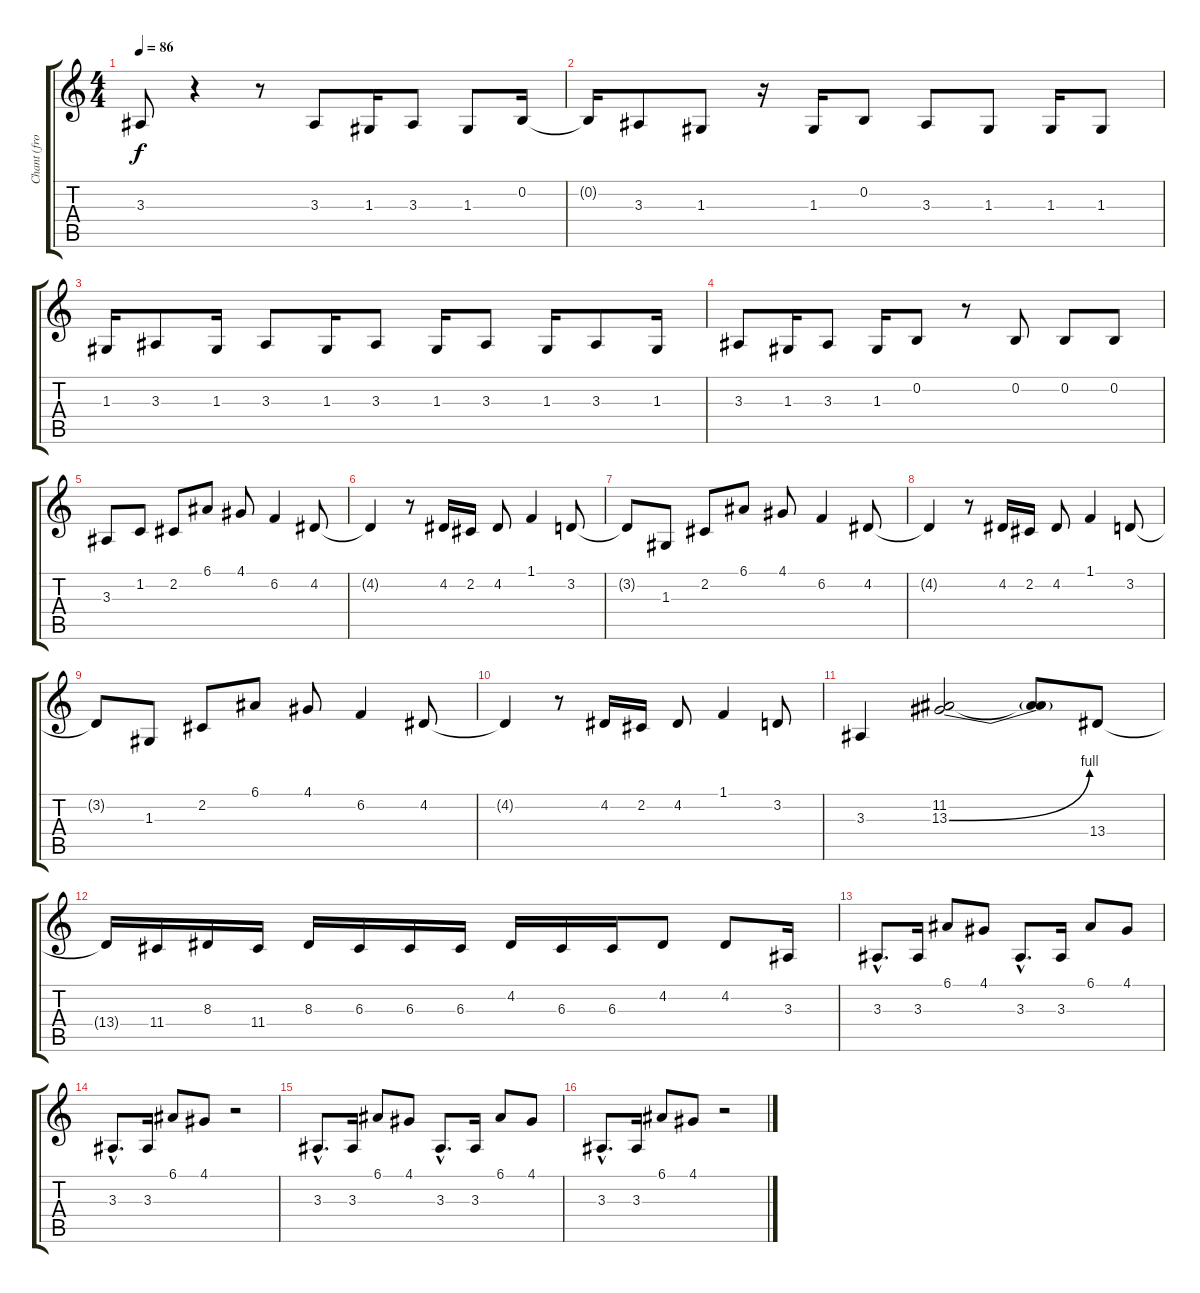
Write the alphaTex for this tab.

\track ("Chant (from MIDI)" "Chant (fro") {instrument trumpet}
\staff {score tabs}
\tuning (E4 B3 G3 D3 A2 E2) {hide}
\ts (4 4)
\tempo 86
\clef g2
\ks c
3.3{t}.8{dy f} r.4 r.8 3.3.8 1.3.16 3.3.8 1.3.8 0.2.16 |
0.2{t}.16 3.3.8 1.3.8 r.16 1.3.16 0.2.8 3.3.8 1.3.8 1.3.16 1.3.8 |
1.3.16 3.3.8 1.3.16 3.3.8 1.3.16 3.3.8 1.3.16 3.3.8 1.3.16 3.3.8 1.3.16 |
3.3.8 1.3.16 3.3.8 1.3.16 0.2.8 r.8 0.2.8 0.2.8 0.2.8 |
3.3.8 1.2.8 2.2.8 6.1.8 4.1.8 6.2.4 4.2.8 |
4.2{t}.4 r.8 4.2.16 2.2.16 4.2.8 1.1.4 3.2.8 |
3.2{t}.8 1.3.8 2.2.8 6.1.8 4.1.8 6.2.4 4.2.8 |
4.2{t}.4 r.8 4.2.16 2.2.16 4.2.8 1.1.4 3.2.8 |
3.2{t}.8 1.3.8 2.2.8 6.1.8 4.1.8 6.2.4 4.2.8 |
4.2{t}.4 r.8 4.2.16 2.2.16 4.2.8 1.1.4 3.2.8 |
3.3.4 (11.2 13.3{be (bend 0 0 60 4)}).2 (11.2{t} 13.3{t}).8 13.4.8 |
13.4{t}.16 11.4.16 8.3.16 11.4.16 8.3.16 6.3.16 6.3.16 6.3.16 4.2.16 6.3.16 6.3.16 4.2.8 4.2.8 3.3.16 |
3.3{hac}.8{d} 3.3.16 6.1.8 4.1.8 3.3{hac}.8{d} 3.3.16 6.1.8 4.1.8 |
3.3{hac}.8{d} 3.3.16 6.1.8 4.1.8 r.2 |
3.3{hac}.8{d} 3.3.16 6.1.8 4.1.8 3.3{hac}.8{d} 3.3.16 6.1.8 4.1.8 |
3.3{hac}.8{d} 3.3.16 6.1.8 4.1.8 r.2
